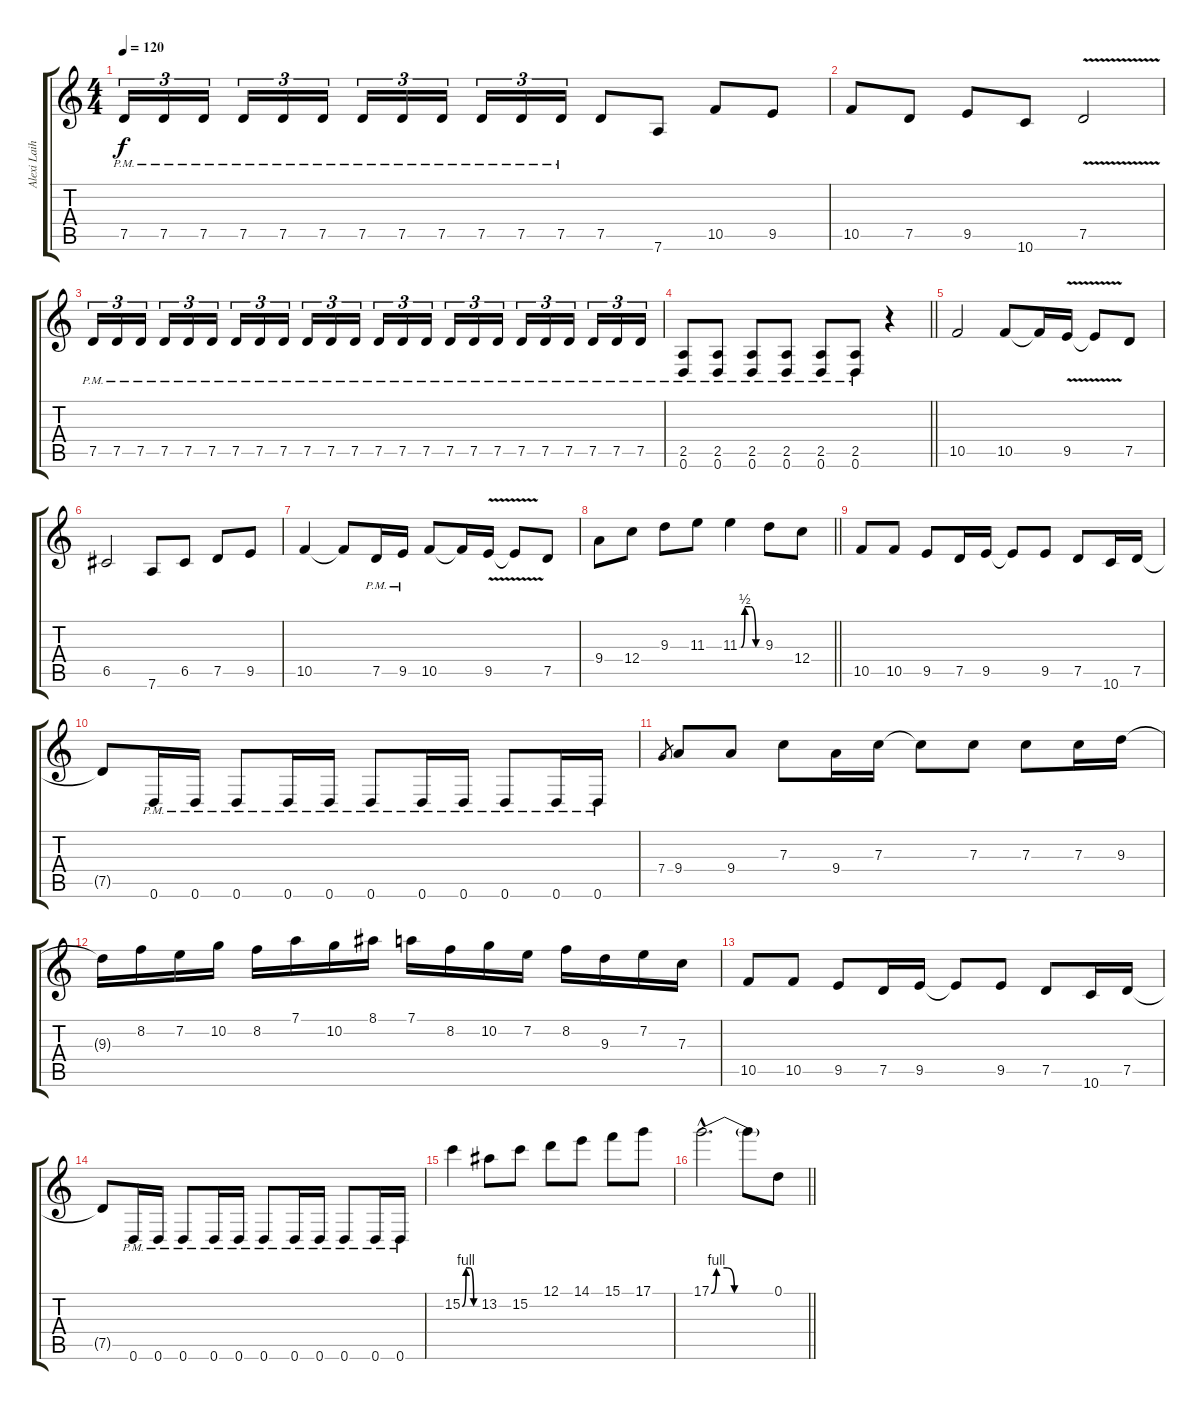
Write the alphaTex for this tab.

\track ("Alexi Laiho" "Alexi Laih") {instrument overdrivenguitar}
\staff {score tabs}
\tuning (D4 A3 F3 C3 G2 D2) {hide}
\ts (4 4)
\tempo 120
\clef g2
\ks c
7.5{pm}.16{tu (3 2) dy f} 7.5{pm}.16{tu (3 2)} 7.5{pm}.16{tu (3 2)} 7.5{pm}.16{tu (3 2)} 7.5{pm}.16{tu (3 2)} 7.5{pm}.16{tu (3 2)} 7.5{pm}.16{tu (3 2)} 7.5{pm}.16{tu (3 2)} 7.5{pm}.16{tu (3 2)} 7.5{pm}.16{tu (3 2)} 7.5{pm}.16{tu (3 2)} 7.5{pm}.16{tu (3 2)} 7.5.8 7.6.8 10.5.8 9.5.8 |
10.5.8 7.5.8 9.5.8 10.6.8 7.5{v}.2 |
7.5{pm}.16{tu (3 2)} 7.5{pm}.16{tu (3 2)} 7.5{pm}.16{tu (3 2)} 7.5{pm}.16{tu (3 2)} 7.5{pm}.16{tu (3 2)} 7.5{pm}.16{tu (3 2)} 7.5{pm}.16{tu (3 2)} 7.5{pm}.16{tu (3 2)} 7.5{pm}.16{tu (3 2)} 7.5{pm}.16{tu (3 2)} 7.5{pm}.16{tu (3 2)} 7.5{pm}.16{tu (3 2)} 7.5{pm}.16{tu (3 2)} 7.5{pm}.16{tu (3 2)} 7.5{pm}.16{tu (3 2)} 7.5{pm}.16{tu (3 2)} 7.5{pm}.16{tu (3 2)} 7.5{pm}.16{tu (3 2)} 7.5{pm}.16{tu (3 2)} 7.5{pm}.16{tu (3 2)} 7.5{pm}.16{tu (3 2)} 7.5{pm}.16{tu (3 2)} 7.5{pm}.16{tu (3 2)} 7.5{pm}.16{tu (3 2)} |
\barLineRight lightlight
(2.5{pm} 0.6{pm}).8 (2.5{pm} 0.6{pm}).8 (2.5{pm} 0.6{pm}).8 (2.5{pm} 0.6{pm}).8 (2.5{pm} 0.6{pm}).8 (2.5{pm} 0.6{pm}).8 r.4 |
10.5.2 10.5.8 10.5{t}.16 9.5{v}.16 9.5{t}.8 7.5.8 |
6.5.2 7.6.8 6.5.8 7.5.8 9.5.8 |
10.5.4 10.5{t}.8 7.5{pm}.16 9.5{pm}.16 10.5.8 10.5{t}.16 9.5{v}.16 9.5{t}.8 7.5.8 |
\barLineRight lightlight
9.4.8 12.4.8 9.3.8 11.3.8 11.3{be (custom 0 0 5 0 15 2 30 2 45 0 60 0)}.4 9.3.8 12.4.8 |
10.5.8 10.5.8 9.5.8 7.5.16 9.5.16 9.5{t}.8 9.5.8 7.5.8 10.6.16 7.5.16 |
7.5{t}.8 0.6{pm}.16 0.6{pm}.16 0.6{pm}.8 0.6{pm}.16 0.6{pm}.16 0.6{pm}.8 0.6{pm}.16 0.6{pm}.16 0.6{pm}.8 0.6{pm}.16 0.6{pm}.16 |
7.4.8{gr} 9.4.8 9.4.8 7.3.8 9.4.16 7.3.16 7.3{t}.8 7.3.8 7.3.8 7.3.16 9.3.16 |
9.3{t}.16 8.2.16 7.2.16 10.2.16 8.2.16 7.1.16 10.2.16 8.1.16 7.1.16 8.2.16 10.2.16 7.2.16 8.2.16 9.3.16 7.2.16 7.3.16 |
10.5.8 10.5.8 9.5.8 7.5.16 9.5.16 9.5{t}.8 9.5.8 7.5.8 10.6.16 7.5.16 |
7.5{t}.8 0.6{pm}.16 0.6{pm}.16 0.6{pm}.8 0.6{pm}.16 0.6{pm}.16 0.6{pm}.8 0.6{pm}.16 0.6{pm}.16 0.6{pm}.8 0.6{pm}.16 0.6{pm}.16 |
15.2{be (custom 0 0 15 4 30 4 45 0 60 0)}.4 13.2.8 15.2.8 12.1.8 14.1.8 15.1.8 17.1.8 |
\barLineRight lightlight
17.1{be (custom 0 0 5 4 15 4 22 0 35 0 60 0) hac}.2{d} 17.1{t}.8 0.1.8
